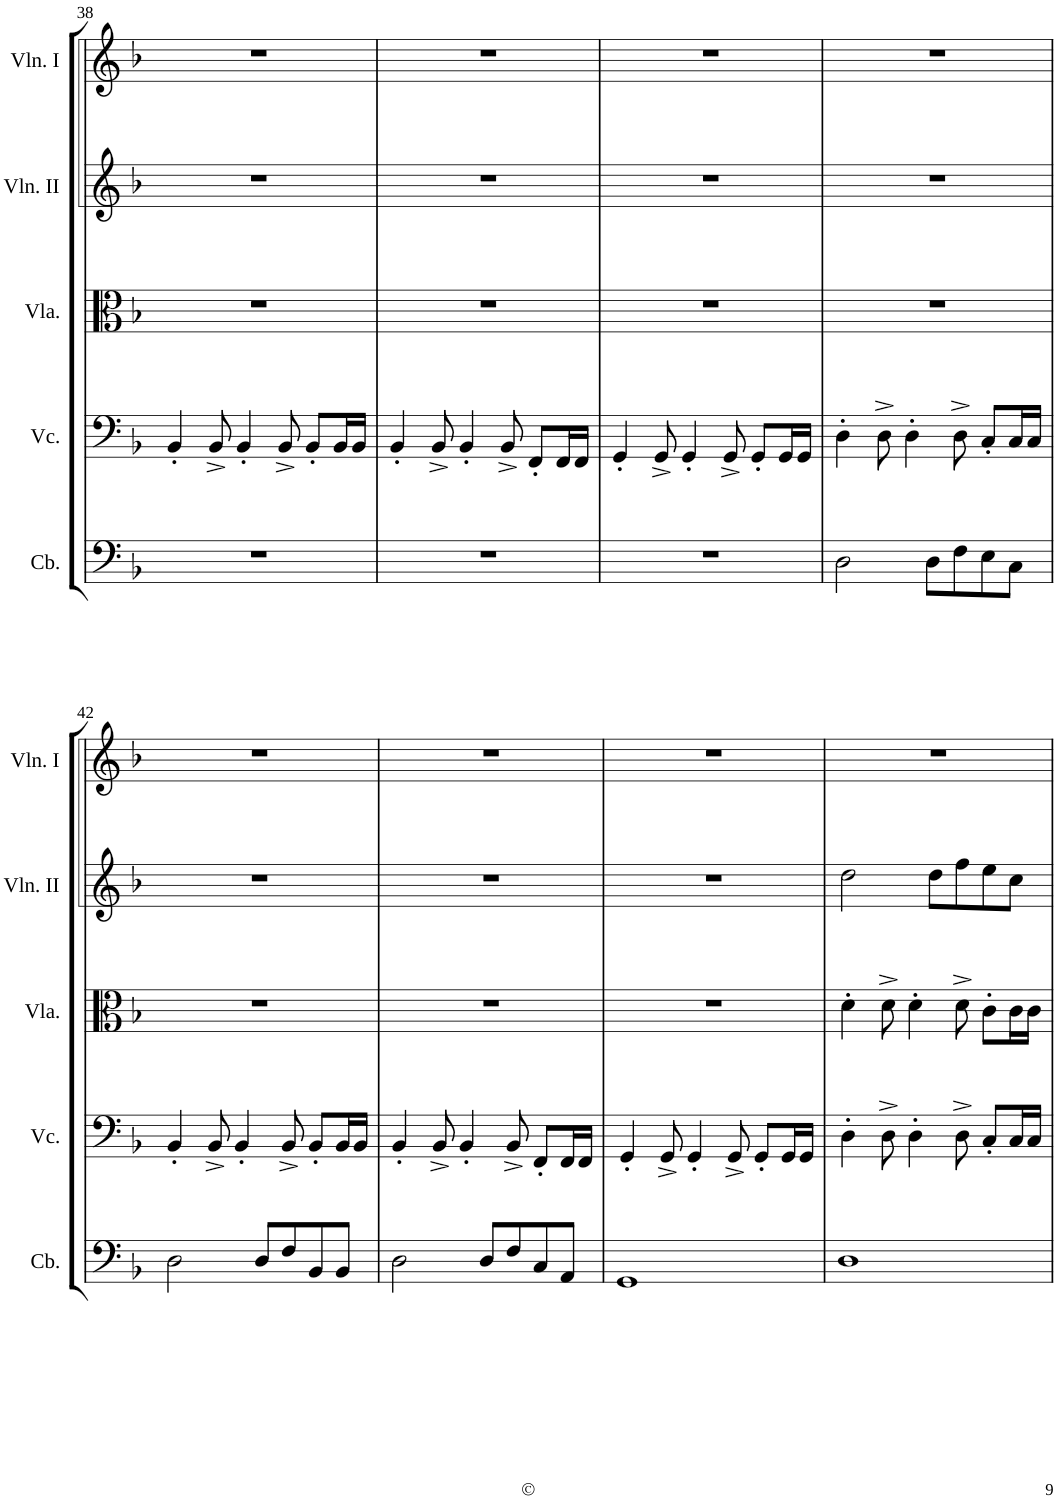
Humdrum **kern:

**kern	**kern	**kern	**kern	**kern
*part5	*part4	*part3	*part2	*part1
*staff5	*staff4	*staff3	*staff2	*staff1
*I"Contrabass	*I"Cello	*I"Viola	*I"Violin II	*I"Violin I
*I'Cb.	*	*I'Vla.	*I'Vln. II	*I'Vln. I
!!LO:PB:g=z
*clefF4	*clefF4	*clefC3	*clefG2	*clefG2
*Trd7c12	*	*	*	*
*k[b-]	*k[b-]	*k[b-]	*k[b-]	*k[b-]
*d:	*d:	*d:	*d:	*d:
*M4/4	*M4/4	*M4/4	*M4/4	*M4/4
=38	=38	=38	=38	=38
1r	4BB-'/	1r	1r	1r
.	8BB-^/	.	.	.
.	4BB-'/	.	.	.
.	8BB-^/	.	.	.
.	8BB-'/L	.	.	.
.	16BB-/L	.	.	.
.	16BB-/JJ	.	.	.
=39	=39	=39	=39	=39
1r	4BB-'/	1r	1r	1r
.	8BB-^/	.	.	.
.	4BB-'/	.	.	.
.	8BB-^/	.	.	.
.	8FF'/L	.	.	.
.	16FF/L	.	.	.
.	16FF/JJ	.	.	.
=40	=40	=40	=40	=40
1r	4GG'/	1r	1r	1r
.	8GG^/	.	.	.
.	4GG'/	.	.	.
.	8GG^/	.	.	.
.	8GG'/L	.	.	.
.	16GG/L	.	.	.
.	16GG/JJ	.	.	.
=41	=41	=41	=41	=41
2D\	4D'\	1r	1r	1r
.	8D^\	.	.	.
.	4D'\	.	.	.
8D\L	.	.	.	.
8F\	8D^\	.	.	.
8E\	8C'/L	.	.	.
8C\J	16C/L	.	.	.
.	16C/JJ	.	.	.
!!LO:LB:g=z
=42	=42	=42	=42	=42
2D\	4BB-'/	1r	1r	1r
.	8BB-^/	.	.	.
.	4BB-'/	.	.	.
8D/L	.	.	.	.
8F/	8BB-^/	.	.	.
8BB-/	8BB-'/L	.	.	.
8BB-/J	16BB-/L	.	.	.
.	16BB-/JJ	.	.	.
=43	=43	=43	=43	=43
2D\	4BB-'/	1r	1r	1r
.	8BB-^/	.	.	.
.	4BB-'/	.	.	.
8D/L	.	.	.	.
8F/	8BB-^/	.	.	.
8C/	8FF'/L	.	.	.
8AA/J	16FF/L	.	.	.
.	16FF/JJ	.	.	.
=44	=44	=44	=44	=44
1GG	4GG'/	1r	1r	1r
.	8GG^/	.	.	.
.	4GG'/	.	.	.
.	8GG^/	.	.	.
.	8GG'/L	.	.	.
.	16GG/L	.	.	.
.	16GG/JJ	.	.	.
=45	=45	=45	=45	=45
1D	4D'\	4d'\	2dd\	1r
.	8D^\	8d^\	.	.
.	4D'\	4d'\	.	.
.	.	.	8dd\L	.
.	8D^\	8d^\	8ff\	.
.	8C'/L	8c'\L	8ee\	.
.	16C/L	16c\L	8cc\J	.
.	16C/JJ	16c\JJ	.	.
=	=	=	=	=
*-	*-	*-	*-	*-
